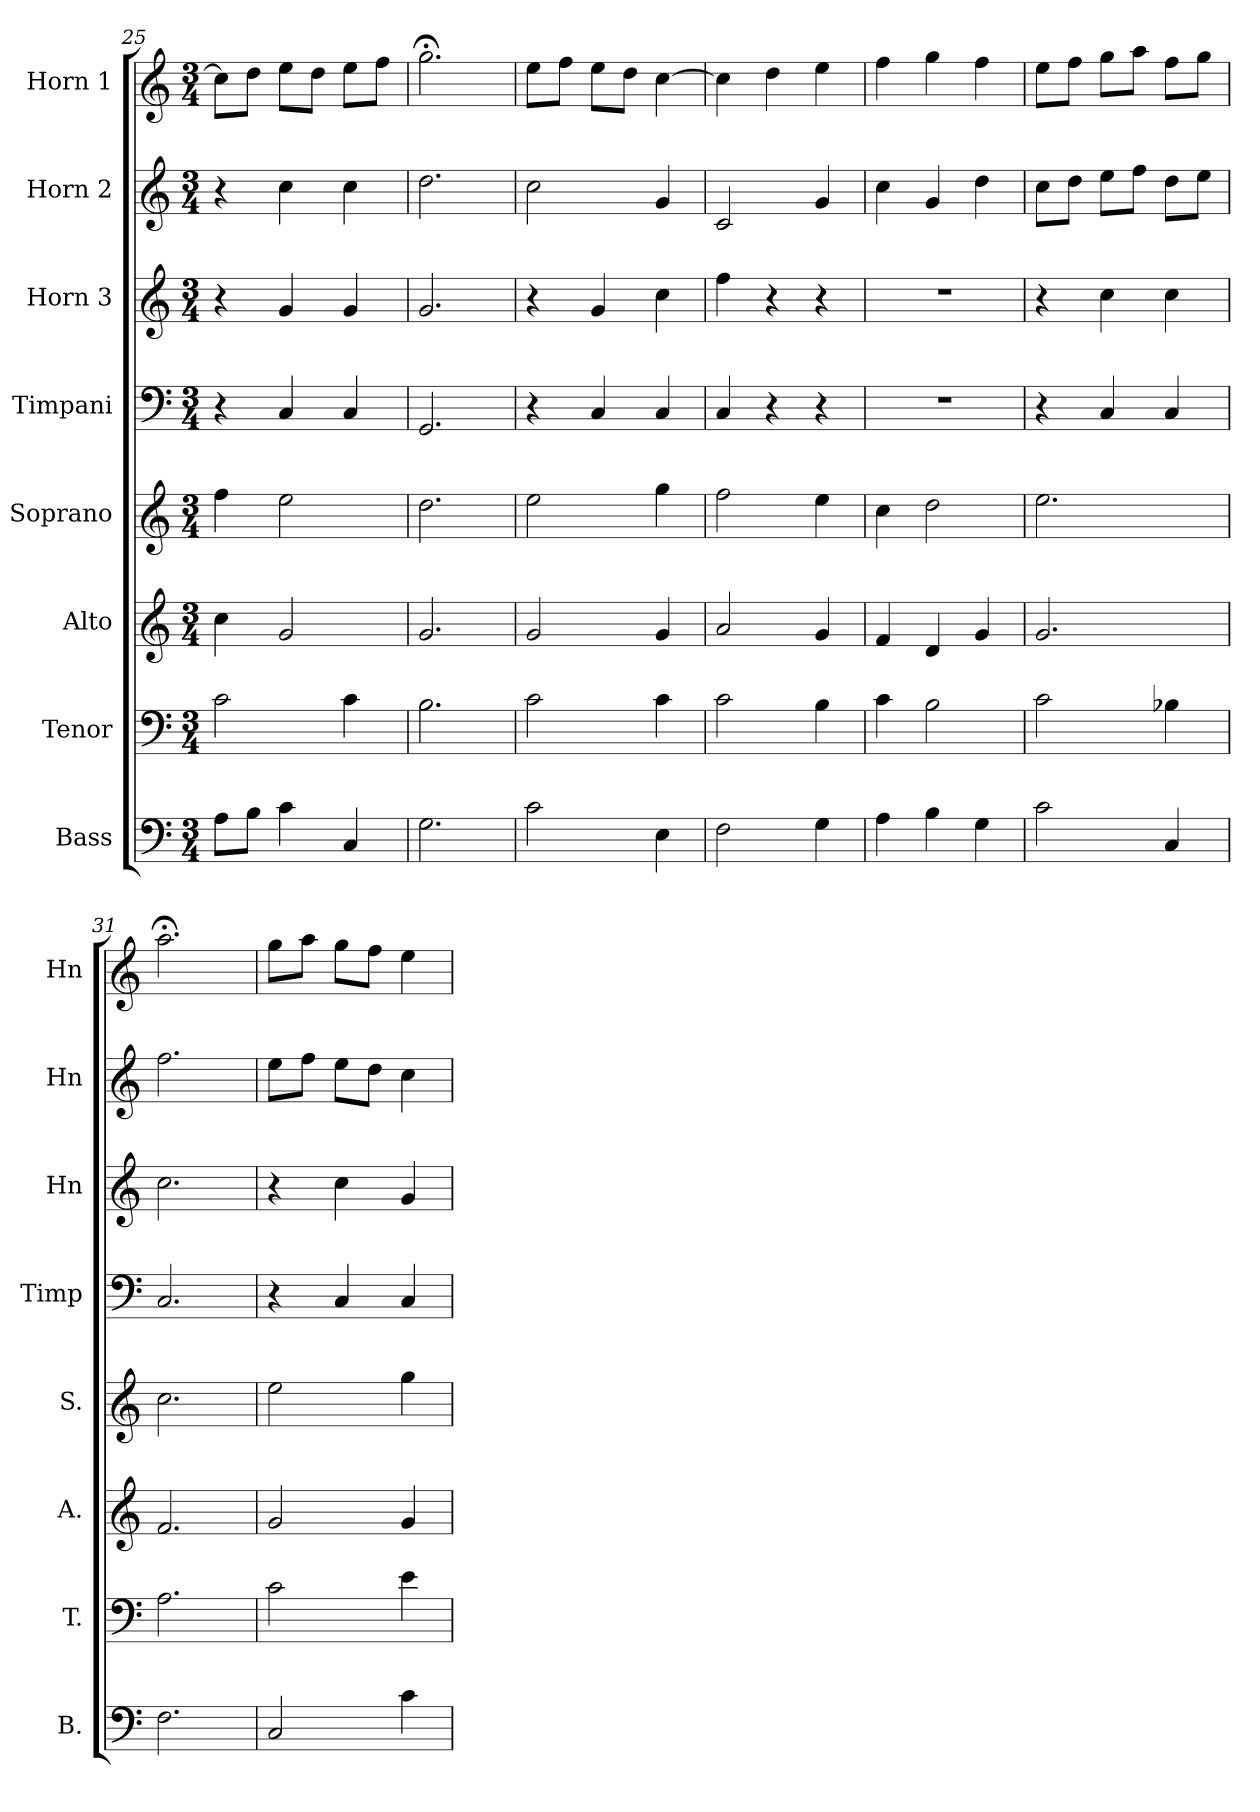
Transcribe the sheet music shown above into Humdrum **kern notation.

**kern	**kern	**kern	**kern	**kern	**kern	**kern	**kern
*part8	*part7	*part6	*part5	*part4	*part3	*part2	*part1
*staff8	*staff7	*staff6	*staff5	*staff4	*staff3	*staff2	*staff1
*I"Bass	*I"Tenor	*I"Alto	*I"Soprano	*I"Timpani	*I"Horn 3	*I"Horn 2	*I"Horn 1
*I'B.	*I'T.	*I'A.	*I'S.	*I'Timp	*I'Hn	*I'Hn	*I'Hn
*clefF4	*clefF4	*clefG2	*clefG2	*clefF4	*clefG2	*clefG2	*clefG2
*	*	*	*	*	*ITrd4c7	*ITrd4c7	*ITrd4c7
*k[]	*k[]	*k[]	*k[]	*k[]	*k[b-]	*k[b-]	*k[b-]
*C:	*C:	*C:	*C:	*C:	*F:	*F:	*F:
*M3/4	*M3/4	*M3/4	*M3/4	*M3/4	*M3/4	*M3/4	*M3/4
=25	=25	=25	=25	=25	=25	=25	=25
8A\L	2c\	4cc\	4ff\	4r	4r	4r	8f\L]
8B\J	.	.	.	.	.	.	8g\J
4c\	.	2g/	2ee\	4C/	4c/	4f\	8a\L
.	.	.	.	.	.	.	8g\J
4C/	4c\	.	.	4C/	4c/	4f\	8a\L
.	.	.	.	.	.	.	8b-\J
=26	=26	=26	=26	=26	=26	=26	=26
2.G\	2.B\	2.g/	2.dd\	2.GG/	2.c/	2.g\	2.cc;<\
=27	=27	=27	=27	=27	=27	=27	=27
2c\	2c\	2g/	2ee\	4r	4r	2f\	8a\L
.	.	.	.	.	.	.	8b-\J
.	.	.	.	4C/	4c/	.	8a\L
.	.	.	.	.	.	.	8g\J
4E\	4c\	4g/	4gg\	4C/	4f\	4c/	[4f\
!!LO:LB:g=z
=28	=28	=28	=28	=28	=28	=28	=28
2F\	2c\	2a/	2ff\	4C/	4b-\	2F/	4f\]
.	.	.	.	4r	4r	.	4g\
4G\	4B\	4g/	4ee\	4r	4r	4c/	4a\
=29	=29	=29	=29	=29	=29	=29	=29
!	!	!	!	!LO:N:vis=2	!LO:N:vis=2	!	!
4A\	4c\	4f/	4cc\	2.r	2.r	4f\	4b-\
4B\	2B\	4d/	2dd\	.	.	4c/	4cc\
4G\	.	4g/	.	.	.	4g\	4b-\
=30	=30	=30	=30	=30	=30	=30	=30
2c\	2c\	2.g/	2.ee\	4r	4r	8f\L	8a\L
.	.	.	.	.	.	8g\J	8b-\J
.	.	.	.	4C/	4f\	8a\L	8cc\L
.	.	.	.	.	.	8b-\J	8dd\J
4C/	4B-X\	.	.	4C/	4f\	8g\L	8b-\L
.	.	.	.	.	.	8a\J	8cc\J
=31	=31	=31	=31	=31	=31	=31	=31
2.F\	2.A\	2.f/	2.cc\	2.C/	2.f\	2.b-\	2.dd;<\
=32	=32	=32	=32	=32	=32	=32	=32
2C/	2c\	2g/	2ee\	4r	4r	8a\L	8cc\L
.	.	.	.	.	.	8b-\J	8dd\J
.	.	.	.	4C/	4f\	8a\L	8cc\L
.	.	.	.	.	.	8g\J	8b-\J
4c\	4e\	4g/	4gg\	4C/	4c/	4f\	4a\
=	=	=	=	=	=	=	=
*-	*-	*-	*-	*-	*-	*-	*-
